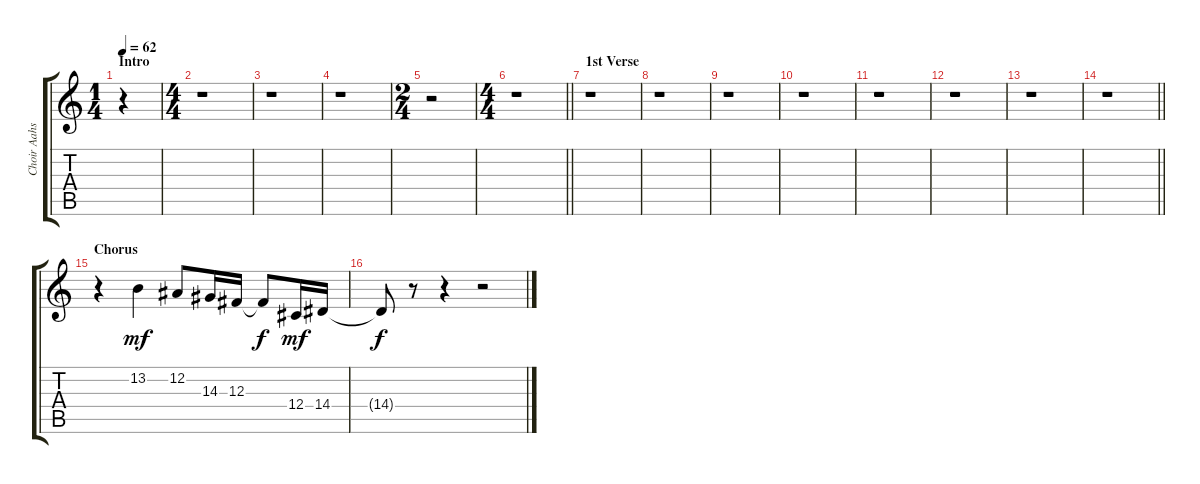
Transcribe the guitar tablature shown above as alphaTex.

\track ("Choir Aahs (Duff_Izzy)" "Choir Aahs") {mute instrument choiraahs}
\staff {score tabs}
\tuning (Eb4 Bb3 Gb3 Db3 Ab2 Eb2) {hide}
\ts (1 4)
\section ("" "Intro")
\tempo 62
\clef g2
\ks c
r.4{dy mf instrument choiraahs} |
\ts (4 4)
r.1 |
r.1 |
r.1 |
\ts (2 4)
r.2 |
\ts (4 4)
\barLineRight lightlight
r.1 |
\section ("" "1st Verse")
r.1 |
r.1 |
r.1 |
r.1 |
r.1 |
r.1 |
r.1 |
\barLineRight lightlight
r.1 |
\section ("" "Chorus")
r.4 13.2.4 12.2.8 14.3.16 12.3.16 12.3{t}.8{dy f} 12.4.16{dy mf} 14.4.16 |
14.4{t}.8{dy f} r.8 r.4 r.2
